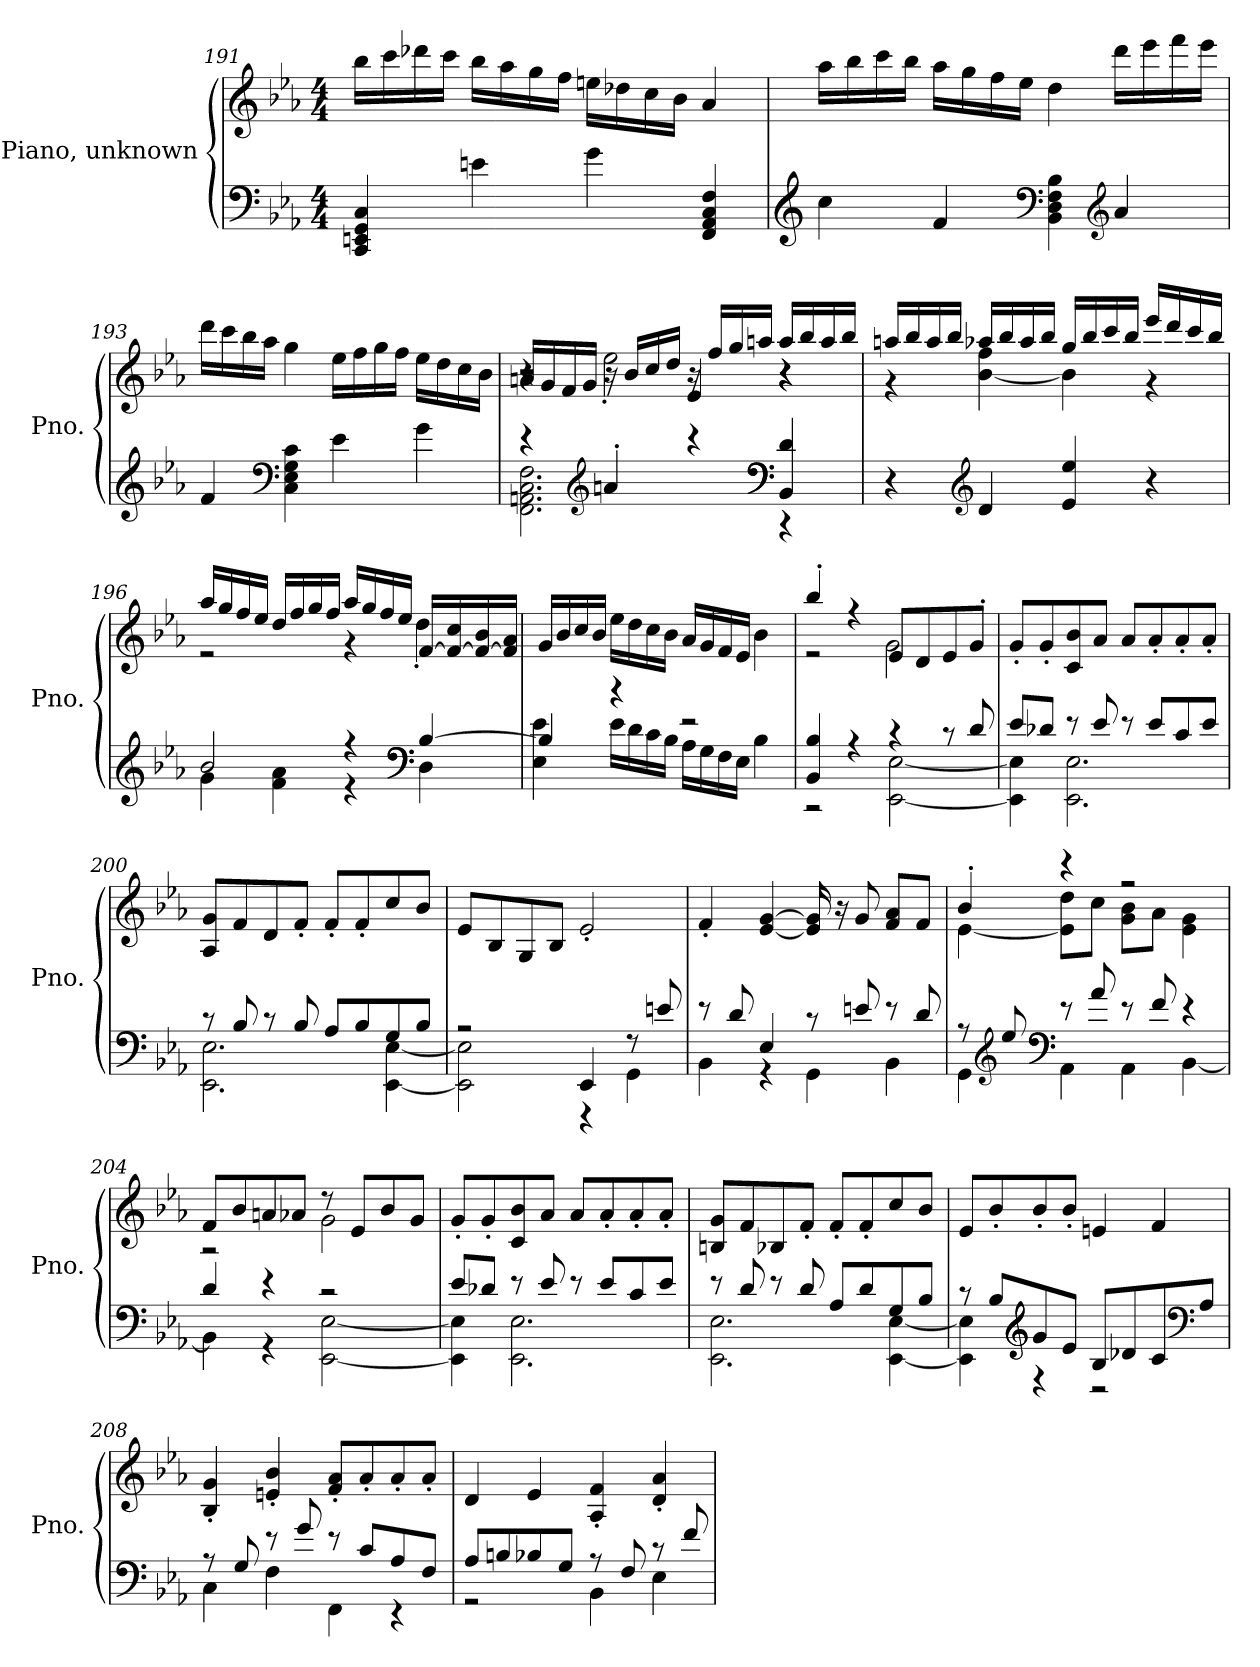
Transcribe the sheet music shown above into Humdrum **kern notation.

**kern	**kern
*part1	*part1
*staff2	*staff1
*I"Piano, unknown	*
*I'Pno.	*
*clefF4	*clefG2
*k[b-e-a-]	*k[b-e-a-]
*M4/4	*M4/4
=191	=191
4CC/ 4EEn/ 4GG/ 4C/	16bb-\LL
.	16ccc\
.	16ddd-X\
.	16ccc\JJ
4en\	16bb-\LL
.	16aa-\
.	16gg\
.	16ff\JJ
4g\	16een\LL
.	16dd-X\
.	16cc\
.	16b-\JJ
4FF/ 4AA-/ 4C/ 4F/	4a-/
!!LO:PB:g=z
=192	=192
*clefG2	*
4cc\	16aa-\LL
.	16bb-\
.	16ccc\
.	16bb-\JJ
4f/	16aa-\LL
.	16gg\
.	16ff\
.	16ee-\JJ
*clefF4	*
4BB-\ 4D\ 4F\ 4B-\	4dd\
*clefG2	*
4a-/	16ddd\LL
.	16eee-\
.	16fff\
.	16eee-\JJ
=193	=193
4f/	16ddd\LL
.	16ccc\
.	16bb-\
.	16aa-\JJ
*clefF4	*
4C\ 4E-\ 4G\ 4c\	4gg\
4e-\	16ee-\LL
.	16ff\
.	16gg\
.	16ff\JJ
4g\	16ee-\LL
.	16dd\
.	16cc\
.	16b-\JJ
!!LO:LB:g=z
=194	=194
*^	*^
*	*	*	*^
4r	2.FF\ 2.AAn\ 2.C\ 2.F\	16an/LL	4r	2r
.	.	16g/	.	.
.	.	16f/	.	.
.	.	16g/JJ	.	.
*clefG2	*	*	*	*
4an'/	.	16r	2ee-'\	.
.	.	16b-/LL	.	.
.	.	16cc/	.	.
.	.	16dd/JJ	.	.
4r	.	16r	.	4e-/
.	.	16ff/LL	.	.
.	.	16gg/	.	.
.	.	16aan/JJ	.	.
*clefF4	*	*	*	*
4BB-/ 4d/	4r	16aa/LL	4r	4r
.	.	16bb-/	.	.
.	.	16aa/	.	.
.	.	16bb-/JJ	.	.
*v	*v	*	*	*
*	*	*v	*v
=195	=195	=195
4r	16aan/LL	4r
.	16bb-/	.
.	16aa/	.
.	16bb-/JJ	.
*clefG2	*	*
4d/	16aa-X/LL	[4b-\ 4ff\
.	16bb-/	.
.	16aa-/	.
.	16bb-/JJ	.
4e-/ 4ee-/	16gg/LL	4b-\]
.	16bb-/	.
.	16ccc/	.
.	16bb-/JJ	.
4r	16eee-/LL	4r
.	16ddd/	.
.	16ccc/	.
.	16bb-/JJ	.
!!LO:LB:g=z	!!
=196	=196	=196
*^	*	*
2b-/	4g\	16aa-/LL	2r
.	.	16gg/	.
.	.	16ff/	.
.	.	16ee-/JJ	.
.	4f\ 4a-\	16dd/LL	.
.	.	16ff/	.
.	.	16gg/	.
.	.	16ff/JJ	.
4r	4r	16aa-/LL	4r
.	.	16gg/	.
.	.	16ff/	.
.	.	16ee-/JJ	.
*clefF4	*	*	*
[4B-/	4D\	[16f/LL	4dd'\
.	.	16f/_ 16cc/	.
.	.	16f/_ 16b-/	.
.	.	16f/] 16a-/JJ	.
*	*	*v	*v
=197	=197	=197
4B-/]	4E-\ 4e-\	16g/LL
.	.	16b-/
.	.	16cc/
.	.	16b-/JJ
4r	16e-\LL	16ee-\LL
.	16d\	16dd\
.	16c\	16cc\
.	16B-\JJ	16b-\JJ
2r	16A-\LL	16a-/LL
.	16G\	16g/
.	16F\	16f/
.	16E-\JJ	16e-/JJ
.	4B-\	4b-\
=198	=198	=198
*	*	*^
4BB-/ 4B-/	2r	4bb-'/	2r
4r	.	4r	.
4r	[2EE-\ [2E-\	8e-/L	2g\
.	.	8d/	.
8r	.	8e-/	.
8d/	.	8g'/J	.
*	*	*v	*v
!!LO:LB:g=z
=199	=199	=199
8e-/L	4EE-\] 4E-\]	8g'/L
8d-X/J	.	8g'/
8r	2.EE-\ 2.E-\	8c/ 8b-/
8e-/	.	8a-/J
8r	.	8a-/L
8e-/L	.	8a-'/
8c/	.	8a-'/
8e-/J	.	8a-'/J
=200	=200	=200
8r	2.EE-\ 2.E-\	8A-/ 8g/L
8B-/	.	8f/
8r	.	8d/
8B-/	.	8f'/J
8A-/L	.	8f'/L
8B-/	.	8f'/
8G/	[4EE-\ [4E-\	8cc/
8B-/J	.	8b-/J
=201	=201	=201
2r	2EE-\] 2E-\]	8e-/L
.	.	8B-/
.	.	8G/
.	.	8B-/J
4EE-/	4r	2e-'/
8r	4GG\	.
8en/	.	.
=202	=202	=202
8r	4BB-\	4f'/
8d/	.	.
4E-/	4r	[4e-/ [4g/
8r	4GG\	16e-/] 16g/]
.	.	16r
8en/	.	8g/
8r	4BB-\	8f/ 8a-/L
8d/	.	8f/J
!!LO:LB:g=z
=203	=203	=203
*	*	*^
8r	4GG\	4b-'/	[4e-\
*clefG2	*	*	*
8ee-/	.	.	.
*clefF4	*	*	*
8r	4AA-\	4r	8e-\] 8dd\L
8a-/	.	.	8cc\J
8r	4AA-\	2r	8g\ 8b-\L
8f/	.	.	8a-\J
4r	[4BB-\	.	4e-\ 4g\
=204	=204	=204	=204
4d/	4BB-\]	8f/L	2r
.	.	8b-/	.
4r	4r	8an/	.
.	.	8a-X/J	.
2r	[2EE-\ [2E-\	8r	2g\
.	.	8e-/L	.
.	.	8b-/	.
.	.	8g/J	.
*	*	*v	*v
=205	=205	=205
8e-/L	4EE-\] 4E-\]	8g'/L
8d-X/J	.	8g'/
8r	2.EE-\ 2.E-\	8c/ 8b-/
8e-/	.	8a-/J
8r	.	8a-/L
8e-/L	.	8a-'/
8c/	.	8a-'/
8e-/J	.	8a-'/J
=206	=206	=206
8r	2.EE-\ 2.E-\	8Bn/ 8g/L
8d/	.	8f/
8r	.	8B-X/
8d/	.	8f'/J
8A-/L	.	8f'/L
8d/	.	8f'/
8G/	[4EE-\ [4E-\	8cc/
8B-/J	.	8b-/J
!!LO:LB:g=z
=207	=207	=207
8r	4EE-\] 4E-\]	8e-/L
8B-/L	.	8b-'/
*clefG2	*	*
8g/	4r	8b-'/
8e-/J	.	8b-'/J
8B-/L	2r	4en/
8d-X/	.	.
8c/	.	4f/
*clefF4	*	*
8A-/J	.	.
=208	=208	=208
8r	4C\	4B-/' 4g/'
8G/	.	.
8r	4F\	4en/' 4b-/'
8g/	.	.
8r	4FF\	8f/' 8a-/'L
8c/L	.	8a-'/
8A-/	4r	8a-'/
8F/J	.	8a-'/J
=209	=209	=209
8A-/L	2r	4d/
8Bn/	.	.
8B-X/	.	4e-/
8G/J	.	.
8r	4BB-\	4A-/' 4f/'
8F/	.	.
8r	4E-\	4d/' 4a-/'
8f/	.	.
*v	*v	*
=	=
*-	*-
